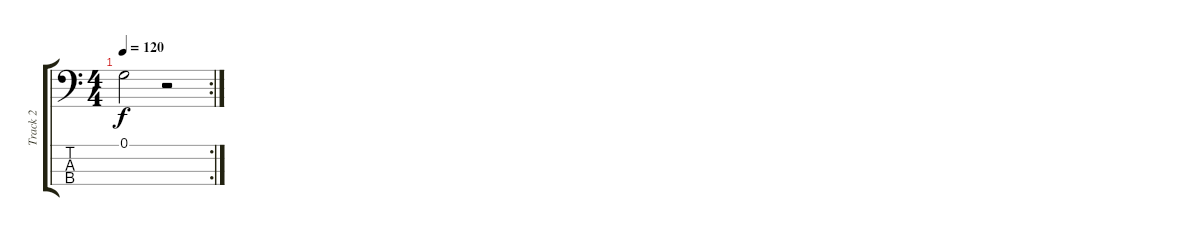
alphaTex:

\track ("Track 2" "Track 2") {instrument fretlessbass}
\staff {score tabs}
\tuning (G2 D2 A1 E1) {hide}
\rc 2
\ts (4 4)
\tempo 120
\clef f4
\ks c
0.1.2{dy f} r.2
